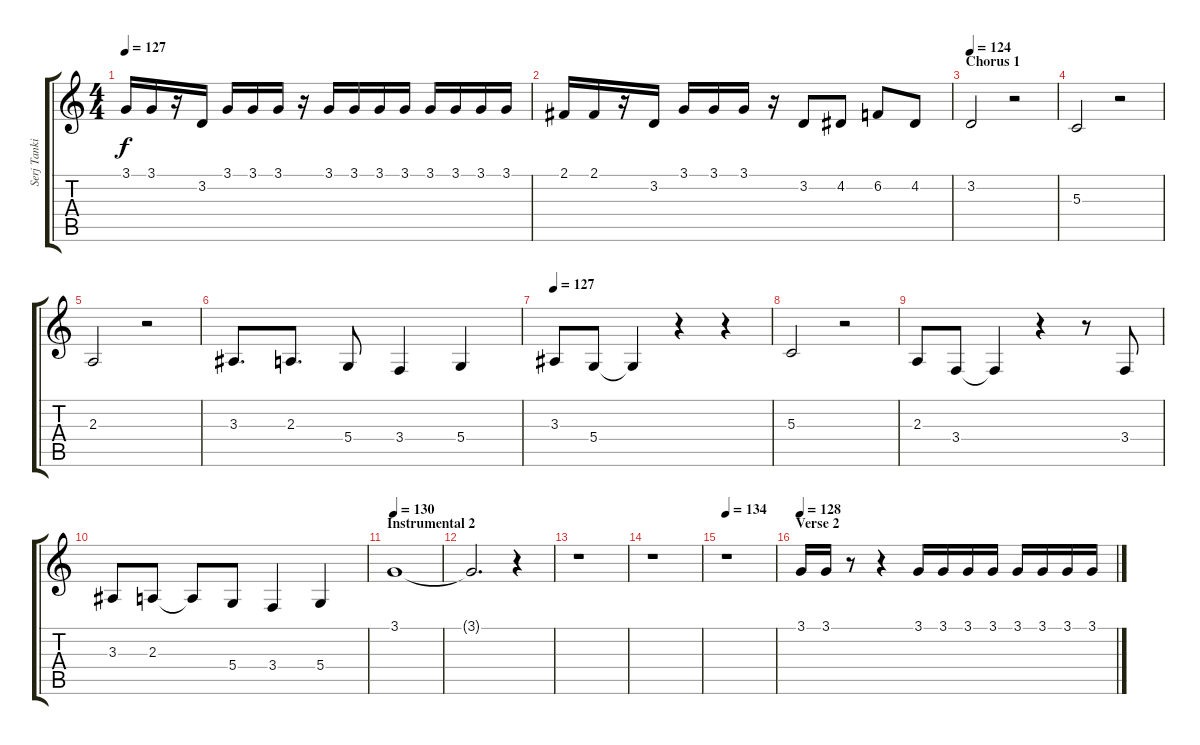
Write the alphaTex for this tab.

\track ("Serj Tankian - Vocals" "Serj Tanki") {instrument oboe}
\staff {score tabs}
\tuning (E4 B3 G3 D3 A2 E2) {hide}
\ts (4 4)
\tempo 127
\clef g2
\ks c
3.1.16{dy f} 3.1.16 r.16 3.2.16 3.1.16 3.1.16 3.1.16 r.16 3.1.16 3.1.16 3.1.16 3.1.16 3.1.16 3.1.16 3.1.16 3.1.16 |
2.1.16 2.1.16 r.16 3.2.16 3.1.16 3.1.16 3.1.16 r.16 3.2.8 4.2.8 6.2.8 4.2.8 |
\section ("" "Chorus 1")
\tempo 124
3.2.2 r.2 |
5.3.2 r.2 |
2.3.2 r.2 |
3.3.8{d} 2.3.8{d} 5.4.8 3.4.4 5.4.4 |
\tempo 127
3.3.8 5.4.8 5.4{t}.4 r.4 r.4 |
5.3.2 r.2 |
2.3.8 3.4.8 3.4{t}.4 r.4 r.8 3.4.8 |
3.3.8 2.3.8 2.3{t}.8 5.4.8 3.4.4 5.4.4 |
\section ("" "Instrumental 2")
\tempo 130
3.1.1 |
3.1{t}.2{d} r.4 |
r.1 |
r.1 |
\tempo 134
r.1 |
\section ("" "Verse 2")
\tempo 128
3.1.16 3.1.16 r.8 r.4 3.1.16 3.1.16 3.1.16 3.1.16 3.1.16 3.1.16 3.1.16 3.1.16
